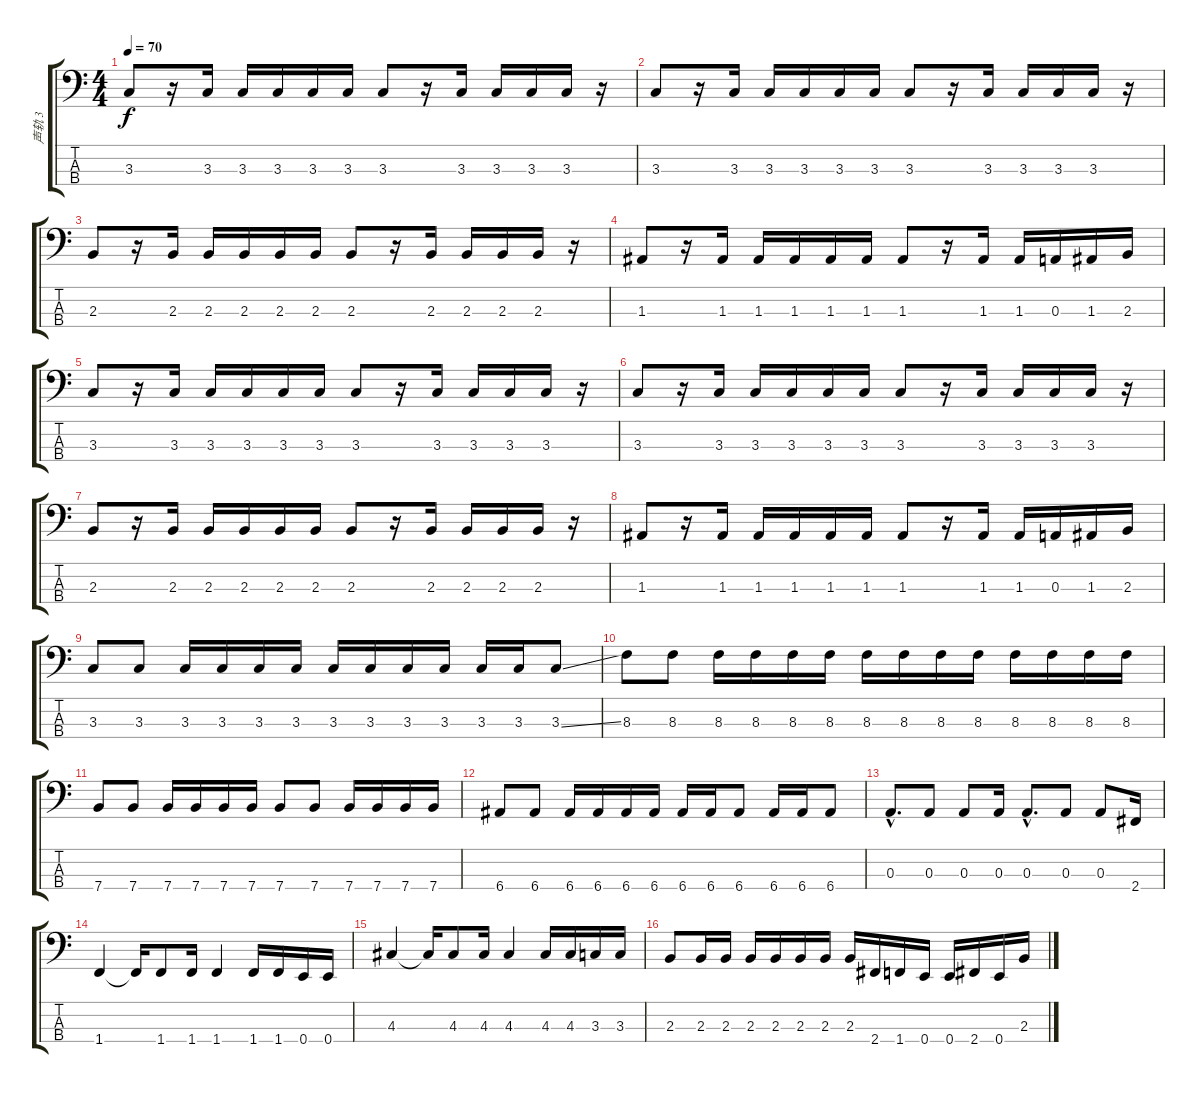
\track ("声轨 3" "声轨 3") {instrument electricbassfinger}
\staff {score tabs}
\tuning (G2 D2 A1 E1) {hide}
\ts (4 4)
\tempo 70
\clef f4
\ks c
3.3.8{dy f} r.16 3.3.16 3.3.16 3.3.16 3.3.16 3.3.16 3.3.8 r.16 3.3.16 3.3.16 3.3.16 3.3.16 r.16 |
3.3.8 r.16 3.3.16 3.3.16 3.3.16 3.3.16 3.3.16 3.3.8 r.16 3.3.16 3.3.16 3.3.16 3.3.16 r.16 |
2.3.8 r.16 2.3.16 2.3.16 2.3.16 2.3.16 2.3.16 2.3.8 r.16 2.3.16 2.3.16 2.3.16 2.3.16 r.16 |
1.3.8 r.16 1.3.16 1.3.16 1.3.16 1.3.16 1.3.16 1.3.8 r.16 1.3.16 1.3.16 0.3.16 1.3.16 2.3.16 |
3.3.8 r.16 3.3.16 3.3.16 3.3.16 3.3.16 3.3.16 3.3.8 r.16 3.3.16 3.3.16 3.3.16 3.3.16 r.16 |
3.3.8 r.16 3.3.16 3.3.16 3.3.16 3.3.16 3.3.16 3.3.8 r.16 3.3.16 3.3.16 3.3.16 3.3.16 r.16 |
2.3.8 r.16 2.3.16 2.3.16 2.3.16 2.3.16 2.3.16 2.3.8 r.16 2.3.16 2.3.16 2.3.16 2.3.16 r.16 |
1.3.8 r.16 1.3.16 1.3.16 1.3.16 1.3.16 1.3.16 1.3.8 r.16 1.3.16 1.3.16 0.3.16 1.3.16 2.3.16 |
3.3.8 3.3.8 3.3.16 3.3.16 3.3.16 3.3.16 3.3.16 3.3.16 3.3.16 3.3.16 3.3.16 3.3.16 3.3{ss}.8 |
8.3.8 8.3.8 8.3.16 8.3.16 8.3.16 8.3.16 8.3.16 8.3.16 8.3.16 8.3.16 8.3.16 8.3.16 8.3.16 8.3.16 |
7.4.8 7.4.8 7.4.16 7.4.16 7.4.16 7.4.16 7.4.8 7.4.8 7.4.16 7.4.16 7.4.16 7.4.16 |
6.4.8 6.4.8 6.4.16 6.4.16 6.4.16 6.4.16 6.4.16 6.4.16 6.4.8 6.4.16 6.4.16 6.4.8 |
0.3{hac}.8{d} 0.3.8 0.3.8 0.3.16 0.3{hac}.8{d} 0.3.8 0.3.8 2.4.16 |
1.4.4 1.4{t}.16 1.4.8 1.4.16 1.4.4 1.4.16 1.4.16 0.4.16 0.4.16 |
4.3.4 4.3{t}.16 4.3.8 4.3.16 4.3.4 4.3.16 4.3.16 3.3.16 3.3.16 |
2.3.8 2.3.16 2.3.16 2.3.16 2.3.16 2.3.16 2.3.16 2.3.16 2.4.16 1.4.16 0.4.16 0.4.16 2.4.16 0.4.16 2.3.16
